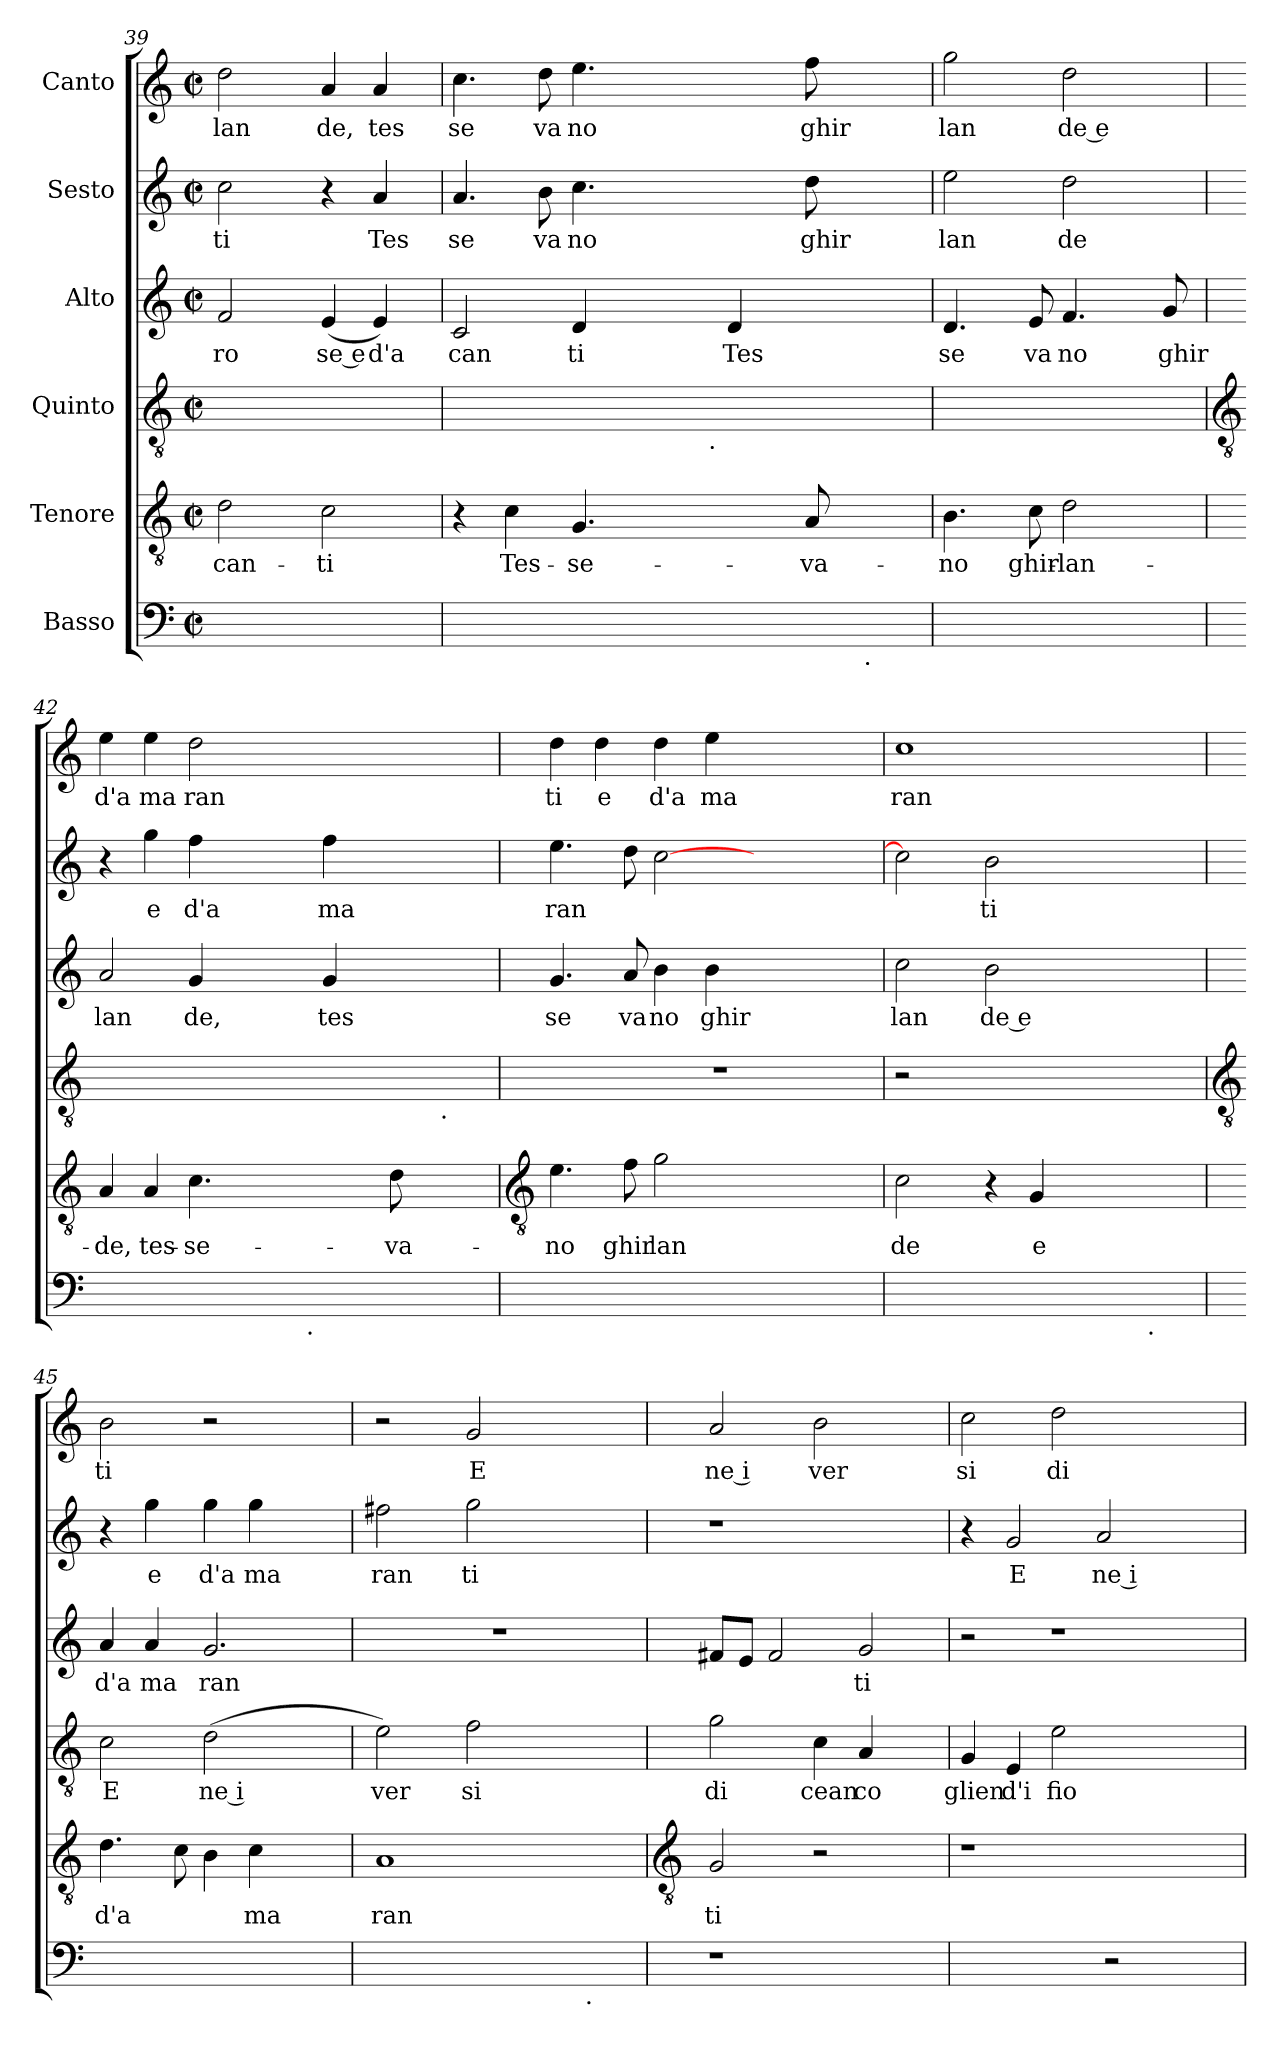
**kern	**kern	**text	**kern	**text	**kern	**text	**kern	**text	**kern	**text
*part6	*part5	*part5	*part4	*part4	*part3	*part3	*part2	*part2	*part1	*part1
*staff6	*staff5	*staff5	*staff4	*staff4	*staff3	*staff3	*staff2	*staff2	*staff1	*staff1
*I"Basso	*I"Tenore	*	*I"Quinto	*	*I"Alto	*	*I"Sesto	*	*I"Canto	*
!!LO:LB:g=z
*clefF4	*clefGv2	*	*clefGv2	*	*clefG2	*	*clefG2	*	*clefG2	*
*k[]	*k[]	*	*k[]	*	*k[]	*	*k[]	*	*k[]	*
*C:	*C:	*	*C:	*	*C:	*	*C:	*	*C:	*
*M2/2	*M2/2	*	*M2/2	*	*M2/2	*	*M2/2	*	*M2/2	*
*met(c|)	*met(c|)	*	*met(c|)	*	*met(c|)	*	*met(c|)	*	*met(c|)	*
=39	=39	=39	=39	=39	=39	=39	=39	=39	=39	=39
!	!	!LO:LY:b	!	!	!	!LO:LY:b	!	!LO:LY:b	!	!LO:LY:b
4ryy	2d\	-can-	4ryy	.	2f/	ro	2cc\	ti	2dd\	lan
4ryy	.	.	4ryy	.	.	.	.	.	.	.
!	!	!LO:LY:b	!	!	!	!LO:LY:b	!	!	!	!LO:LY:b
4ryy	2c\	-ti	4ryy	.	(<4e/	se e	4r	.	4a/	de,
!	!	!	!	!	!	!LO:LY:b	!	!LO:LY:b	!	!LO:LY:b
64ryy	.	.	64ryy	.	4e/)	d'a	4a/	Tes	4a/	tes
4ryy	.	.	4ryy	.	.	.	.	.	.	.
.	64ryy	.	.	.	64ryy	.	64ryy	.	64ryy	.
!!LO:LB:g=z
=40	=40	=40	=40	=40	=40	=40	=40	=40	=40	=40
!	!	!	!	!	!	!LO:LY:b	!	!LO:LY:b	!	!LO:LY:b
4ryy	4r	.	4ryy	.	2c/	can	4.a/	se	4.cc\	se
!	!	!LO:LY:b	!	!	!	!	!	!	!	!
4ryy	4c\	Tes-	4ryy	.	.	.	.	.	.	.
!	!	!	!	!	!	!	!	!LO:LY:b	!	!LO:LY:b
.	.	.	.	.	.	.	8b\	va	8dd\	va
!	!	!LO:LY:b	!	!	!	!LO:LY:b	!	!LO:LY:b	!	!LO:LY:b
4ryy	4.G/	-se-	64ryy	.	4d/	ti	4.cc\	no	4.ee\	no
.	.	.	64ryy	.	.	.	.	.	.	.
.	.	.	64ryy	.	.	.	.	.	.	.
.	.	.	64ryy	.	.	.	.	.	.	.
.	.	.	64ryy	.	.	.	.	.	.	.
.	.	.	64ryy	.	.	.	.	.	.	.
.	.	.	64ryy	.	.	.	.	.	.	.
.	.	.	64ryy	.	.	.	.	.	.	.
.	.	.	64ryy	.	.	.	.	.	.	.
.	.	.	64ryy	.	.	.	.	.	.	.
.	.	.	64ryy	.	.	.	.	.	.	.
.	.	.	64ryy	.	.	.	.	.	.	.
.	.	.	64ryy	.	.	.	.	.	.	.
.	.	.	64ryy	.	.	.	.	.	.	.
!	!	!	!LO:TX:b:t=.	!	!	!	!	!	!	!
.	.	.	64ryy	.	.	.	.	.	.	.
.	.	.	4ryy	.	.	.	.	.	.	.
!	!	!	!	!	!	!LO:LY:b	!	!	!	!
64ryy	.	.	.	.	4d/	Tes	.	.	.	.
64ryy	.	.	.	.	.	.	.	.	.	.
64ryy	.	.	.	.	.	.	.	.	.	.
64ryy	.	.	.	.	.	.	.	.	.	.
64ryy	.	.	.	.	.	.	.	.	.	.
64ryy	.	.	.	.	.	.	.	.	.	.
64ryy	.	.	.	.	.	.	.	.	.	.
64ryy	.	.	.	.	.	.	.	.	.	.
!	!	!LO:LY:b	!	!	!	!	!	!LO:LY:b	!	!LO:LY:b
64ryy	8A/	-va-	.	.	.	.	8dd\	ghir	8ff\	ghir
64ryy	.	.	.	.	.	.	.	.	.	.
64ryy	.	.	.	.	.	.	.	.	.	.
64ryy	.	.	.	.	.	.	.	.	.	.
64ryy	.	.	.	.	.	.	.	.	.	.
64ryy	.	.	.	.	.	.	.	.	.	.
!LO:TX:b:t=.	!	!	!	!	!	!	!	!	!	!
64ryy	.	.	.	.	.	.	.	.	.	.
4ryy	.	.	4ryy	.	.	.	.	.	.	.
.	8...ryy	.	.	.	8...ryy	.	8...ryy	.	8...ryy	.
!!LO:LB:g=z
=41	=41	=41	=41	=41	=41	=41	=41	=41	=41	=41
!	!	!LO:LY:b	!	!	!	!LO:LY:b	!	!LO:LY:b	!	!LO:LY:b
4ryy	4.B\	-no	4ryy	.	4.d/	se	2ee\	lan	2gg\	lan
4ryy	.	.	4ryy	.	.	.	.	.	.	.
!	!	!LO:LY:b	!	!	!	!LO:LY:b	!	!	!	!
.	8c\	ghir-	.	.	8e/	va	.	.	.	.
!	!	!LO:LY:b	!	!	!	!LO:LY:b	!	!LO:LY:b	!	!LO:LY:b
4ryy	2d\	-lan-	64ryy	.	4.f/	no	2dd\	de	2dd\	de e
.	.	.	2ryy	.	.	.	.	.	.	.
64ryy	.	.	.	.	.	.	.	.	.	.
4ryy	.	.	.	.	.	.	.	.	.	.
!	!	!	!	!	!	!LO:LY:b	!	!	!	!
.	.	.	.	.	8g/	ghir	.	.	.	.
.	64ryy	.	.	.	64ryy	.	64ryy	.	64ryy	.
!!LO:LB:g=z
=42	=42	=42	=42	=42	=42	=42	=42	=42	=42	=42
*	*	*	*clefGv2	*	*	*	*	*	*	*
!	!	!LO:LY:b	!	!	!	!LO:LY:b	!	!	!	!LO:LY:b
4ryy	4A/	-de,	4ryy	.	2a/	lan	4r	.	4ee\	d'a
!	!	!LO:LY:b	!	!	!	!	!	!LO:LY:b	!	!LO:LY:b
4ryy	4A/	tes-	4ryy	.	.	.	4gg\	e	4ee\	ma
!	!	!LO:LY:b	!	!	!	!LO:LY:b	!	!LO:LY:b	!	!LO:LY:b
64ryy	4.c\	-se-	4ryy	.	4g/	de,	4ff\	d'a	2dd\	ran
64ryy	.	.	.	.	.	.	.	.	.	.
64ryy	.	.	.	.	.	.	.	.	.	.
64ryy	.	.	.	.	.	.	.	.	.	.
64ryy	.	.	.	.	.	.	.	.	.	.
64ryy	.	.	.	.	.	.	.	.	.	.
64ryy	.	.	.	.	.	.	.	.	.	.
64ryy	.	.	.	.	.	.	.	.	.	.
64ryy	.	.	.	.	.	.	.	.	.	.
64ryy	.	.	.	.	.	.	.	.	.	.
64ryy	.	.	.	.	.	.	.	.	.	.
64ryy	.	.	.	.	.	.	.	.	.	.
64ryy	.	.	.	.	.	.	.	.	.	.
64ryy	.	.	.	.	.	.	.	.	.	.
!LO:TX:b:t=.	!	!	!	!	!	!	!	!	!	!
64ryy	.	.	.	.	.	.	.	.	.	.
4ryy	.	.	.	.	.	.	.	.	.	.
!	!	!	!	!	!	!LO:LY:b	!	!LO:LY:b	!	!
.	.	.	64ryy	.	4g/	tes	4ff\	ma	.	.
.	.	.	64ryy	.	.	.	.	.	.	.
.	.	.	64ryy	.	.	.	.	.	.	.
.	.	.	64ryy	.	.	.	.	.	.	.
.	.	.	64ryy	.	.	.	.	.	.	.
.	.	.	64ryy	.	.	.	.	.	.	.
.	.	.	64ryy	.	.	.	.	.	.	.
.	.	.	64ryy	.	.	.	.	.	.	.
!	!	!LO:LY:b	!	!	!	!	!	!	!	!
.	8d\	-va-	64ryy	.	.	.	.	.	.	.
.	.	.	64ryy	.	.	.	.	.	.	.
.	.	.	64ryy	.	.	.	.	.	.	.
.	.	.	64ryy	.	.	.	.	.	.	.
.	.	.	64ryy	.	.	.	.	.	.	.
.	.	.	64ryy	.	.	.	.	.	.	.
!	!	!	!LO:TX:b:t=.	!	!	!	!	!	!	!
.	.	.	64ryy	.	.	.	.	.	.	.
4ryy	.	.	4ryy	.	.	.	.	.	.	.
.	8...ryy	.	.	.	8...ryy	.	8...ryy	.	8...ryy	.
!!LO:LB:g=z
=43	=43	=43	=43	=43	=43	=43	=43	=43	=43	=43
*	*clefGv2	*	*	*	*	*	*	*	*	*
!	!	!LO:LY:b	!	!	!	!LO:LY:b	!	!LO:LY:b	!	!LO:LY:b
4ryy	4.e\	-no	4ryy	.	4.g/	se	4.ee\	ran	4dd\	ti
!	!	!	!	!	!	!	!	!	!	!LO:LY:b
4ryy	.	.	4ryy	.	.	.	.	.	4dd\	e
!	!	!LO:LY:b	!	!	!	!LO:LY:b	!	!	!	!
.	8f\	ghir	.	.	8a/	va	8dd\	.	.	.
!	!	!LO:LY:b	!	!	!	!LO:LY:b	!	!	!	!LO:LY:b
64ryy	2g\	lan	4ryy	.	4b\	no	[2cc\	.	4dd\	d'a
1ryy	.	.	.	.	.	.	.	.	.	.
!	!	!	!	!	!	!LO:LY:b	!	!	!	!LO:LY:b
.	.	.	64ryy	.	4b\	ghir	.	.	4ee\	ma
.	.	.	1r	.	.	.	.	.	.	.
.	2ryy	.	.	.	2ryy	.	2ryy	.	2ryy	.
.	4ryy	.	.	.	4ryy	.	4ryy	.	4ryy	.
4ryy	.	.	.	.	.	.	.	.	.	.
.	64ryy	.	.	.	64ryy	.	64ryy	.	64ryy	.
!!LO:LB:g=z
=44	=44	=44	=44	=44	=44	=44	=44	=44	=44	=44
!	!	!LO:LY:b	!	!	!	!LO:LY:b	!	!	!	!LO:LY:b
4ryy	2c\	de	2r	.	2cc\	lan	2cc\]	.	1cc	ran
4ryy	.	.	.	.	.	.	.	.	.	.
!	!	!	!	!	!	!LO:LY:b	!	!LO:LY:b	!	!
4ryy	4r	.	2ryy	.	2b\	de e	2b\	ti	.	.
!	!	!LO:LY:b	!	!	!	!	!	!	!	!
64ryy	4G/	e	.	.	.	.	.	.	.	.
64ryy	.	.	.	.	.	.	.	.	.	.
64ryy	.	.	.	.	.	.	.	.	.	.
64ryy	.	.	.	.	.	.	.	.	.	.
64ryy	.	.	.	.	.	.	.	.	.	.
64ryy	.	.	.	.	.	.	.	.	.	.
64ryy	.	.	.	.	.	.	.	.	.	.
64ryy	.	.	.	.	.	.	.	.	.	.
64ryy	.	.	.	.	.	.	.	.	.	.
64ryy	.	.	.	.	.	.	.	.	.	.
64ryy	.	.	.	.	.	.	.	.	.	.
64ryy	.	.	.	.	.	.	.	.	.	.
64ryy	.	.	.	.	.	.	.	.	.	.
64ryy	.	.	.	.	.	.	.	.	.	.
!LO:TX:b:t=.	!	!	!	!	!	!	!	!	!	!
64ryy	.	.	.	.	.	.	.	.	.	.
4ryy	.	.	.	.	.	.	.	.	.	.
.	8...ryy	.	8...ryy	.	8...ryy	.	8...ryy	.	8...ryy	.
!!LO:LB:g=z
=45	=45	=45	=45	=45	=45	=45	=45	=45	=45	=45
*	*	*	*clefGv2	*	*	*	*	*	*	*
!	!	!LO:LY:b	!	!LO:LY:b	!	!LO:LY:b	!	!	!	!LO:LY:b
4ryy	4.d\	d'a	2c\	E	4a/	d'a	4r	.	2b\	ti
!	!	!	!	!	!	!LO:LY:b	!	!LO:LY:b	!	!
4ryy	.	.	.	.	4a/	ma	4gg\	e	.	.
.	8c\	.	.	.	.	.	.	.	.	.
!	!	!	!	!LO:LY:b	!	!LO:LY:b	!	!LO:LY:b	!	!
4ryy	4B\	.	(>2d\	ne i	2.g/	ran	4gg\	d'a	2r	.
!	!	!LO:LY:b	!	!	!	!	!	!LO:LY:b	!	!
64ryy	4c\	ma	.	.	.	.	4gg\	ma	.	.
4ryy	.	.	.	.	.	.	.	.	.	.
.	4ryy	.	4ryy	.	.	.	4ryy	.	4ryy	.
8...ryy	.	.	.	.	.	.	.	.	.	.
=45A	=45A	=45A	=45A	=45A	=45A	=45A	=45A	=45A	=45A	=45A
!	!	!LO:LY:b	!	!LO:LY:b	!	!	!	!LO:LY:b	!	!
4ryy	1A	ran	2e\)	ver	1r	.	2ff#X\	ran	2r	.
4ryy	.	.	.	.	.	.	.	.	.	.
!	!	!	!	!LO:LY:b	!	!	!	!LO:LY:b	!	!LO:LY:b
64ryy	.	.	2f\	si	.	.	2gg\	ti	2g/	E
64ryy	.	.	.	.	.	.	.	.	.	.
64ryy	.	.	.	.	.	.	.	.	.	.
64ryy	.	.	.	.	.	.	.	.	.	.
64ryy	.	.	.	.	.	.	.	.	.	.
64ryy	.	.	.	.	.	.	.	.	.	.
64ryy	.	.	.	.	.	.	.	.	.	.
64ryy	.	.	.	.	.	.	.	.	.	.
64ryy	.	.	.	.	.	.	.	.	.	.
64ryy	.	.	.	.	.	.	.	.	.	.
64ryy	.	.	.	.	.	.	.	.	.	.
64ryy	.	.	.	.	.	.	.	.	.	.
64ryy	.	.	.	.	.	.	.	.	.	.
64ryy	.	.	.	.	.	.	.	.	.	.
!LO:TX:b:t=.	!	!	!	!	!	!	!	!	!	!
64ryy	.	.	.	.	.	.	.	.	.	.
4ryy	.	.	.	.	.	.	.	.	.	.
64ryy	.	.	.	.	.	.	.	.	.	.
!!LO:LB:g=z
=46A	=46A	=46A	=46A	=46A	=46A	=46A	=46A	=46A	=46A	=46A
*	*clefGv2	*	*	*	*	*	*	*	*	*
!	!	!LO:LY:b	!	!LO:LY:b	!	!	!	!	!	!LO:LY:b
1r	2G/	ti	2g\	di	8f#X/L	.	1r	.	2a/	ne i
.	.	.	.	.	8e/J	.	.	.	.	.
.	.	.	.	.	2f#/	.	.	.	.	.
!	!	!	!	!LO:LY:b	!	!	!	!	!	!LO:LY:b
.	2r	.	4c\	cean	.	.	.	.	2b\	ver
!	!	!	!	!LO:LY:b	!	!LO:LY:b	!	!	!	!
.	.	.	4A/	co	2g/	ti	.	.	.	.
4ryy	4ryy	.	4ryy	.	.	.	4ryy	.	4ryy	.
!!LO:LB:g=z
=47A	=47A	=47A	=47A	=47A	=47A	=47A	=47A	=47A	=47A	=47A
!	!	!	!	!LO:LY:b	!	!	!	!	!	!LO:LY:b
4ryy	1r	.	4G/	glien	2r	.	4r	.	2cc\	si
!	!	!	!	!LO:LY:b	!	!	!	!LO:LY:b	!	!
4ryy	.	.	4E/	d'i	.	.	2g/	E	.	.
!	!	!	!	!LO:LY:b	!	!	!	!	!	!LO:LY:b
4ryy	.	.	2e\	fio	1r	.	.	.	2dd\	di
!	!	!	!	!	!	!	!	!LO:LY:b	!	!
64ryy	.	.	.	.	.	.	2a/	ne i	.	.
2r	.	.	.	.	.	.	.	.	.	.
.	2ryy	.	2ryy	.	.	.	.	.	2ryy	.
.	.	.	.	.	.	.	4ryy	.	.	.
8...ryy	.	.	.	.	.	.	.	.	.	.
=	=	=	=	=	=	=	=	=	=	=
*-	*-	*-	*-	*-	*-	*-	*-	*-	*-	*-
